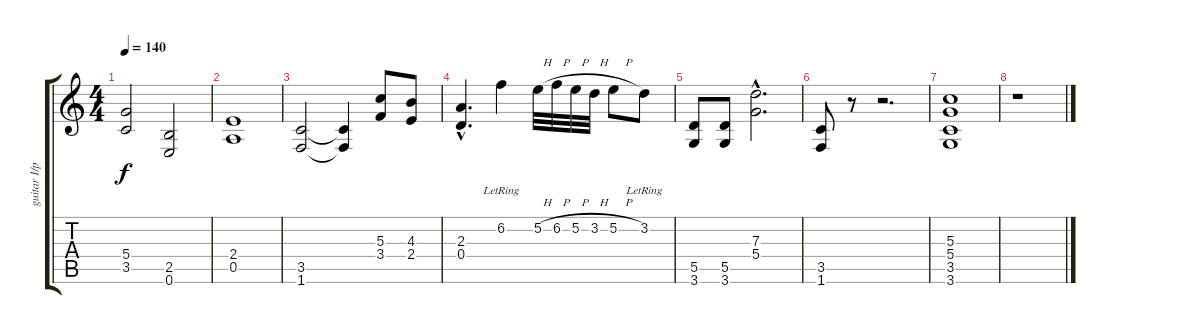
\track ("guitar I/piano" "guitar I/p") {instrument distortionguitar}
\staff {score tabs}
\tuning (E4 B3 G3 D3 A2 E2) {hide}
\ts (4 4)
\tempo 140
\clef g2
\ks c
(5.4 3.5).2{dy f} (2.5 0.6).2 |
(2.4 0.5).1 |
(3.5 1.6).2 (3.5{t} 1.6{t}).4 (5.3 3.4).8 (4.3 2.4).8 |
(2.3{hac} 0.4{hac}).4{d} 6.2{lr}.4 5.2{h}.32 6.2{h}.32 5.2{h}.32 3.2{h}.32 5.2{h}.8 3.2{lr}.8 |
(5.5 3.6).8 (5.5 3.6).8 (7.3{hac} 5.4{hac}).2{d} |
(3.5 1.6).8 r.8 r.2{d} |
(5.3 5.4 3.5 3.6).1 |
r.1
